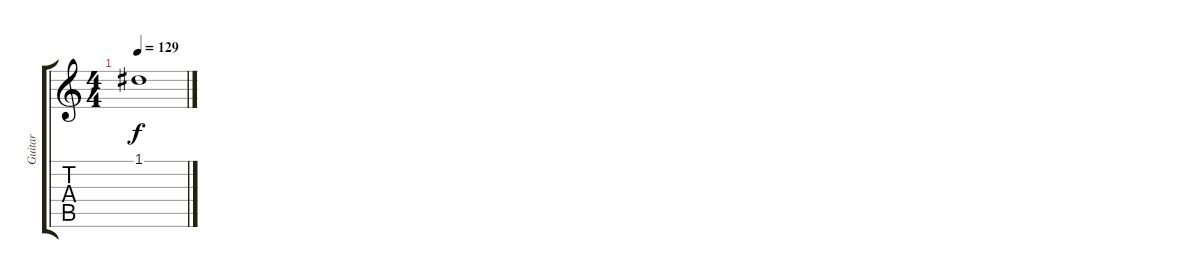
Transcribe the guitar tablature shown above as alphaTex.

\track ("Guitar" "Guitar") {instrument acousticguitarsteel}
\staff {score tabs}
\tuning (D4 A3 F3 C3 G2 D2) {hide}
\ts (4 4)
\tempo 129
\clef g2
\ks c
1.1{t}.1{dy f}
